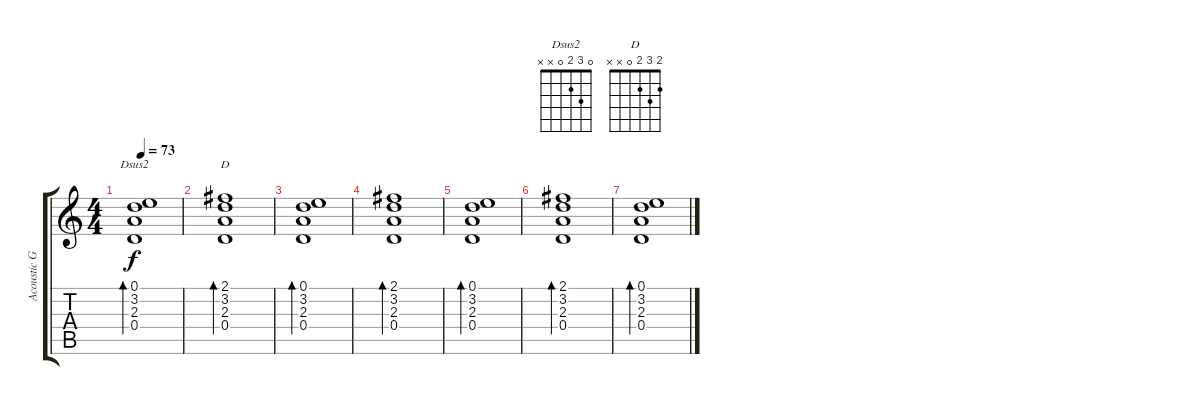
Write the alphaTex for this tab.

\track ("Acoustic Guitar" "Acoustic G") {instrument acousticguitarsteel}
\staff {score tabs}
\tuning (E4 B3 G3 D3 A2 E2) {hide}
\chord ("Dsus2" 0 3 2 0 x x)
\chord ("D" 2 3 2 0 x x)
\ts (4 4)
\tempo 73
\clef g2
\ks c
(0.1 3.2 2.3 0.4).1{bd 120 ch "Dsus2" dy f} |
(2.1 3.2 2.3 0.4).1{bd 120 ch "D"} |
(0.1 3.2 2.3 0.4).1{bd 120 volume 3} |
(2.1 3.2 2.3 0.4).1{bd 120} |
(0.1 3.2 2.3 0.4).1{bd 120 volume 0} |
(2.1 3.2 2.3 0.4).1{bd 120 volume 0} |
(0.1 3.2 2.3 0.4).1{bd 120}
